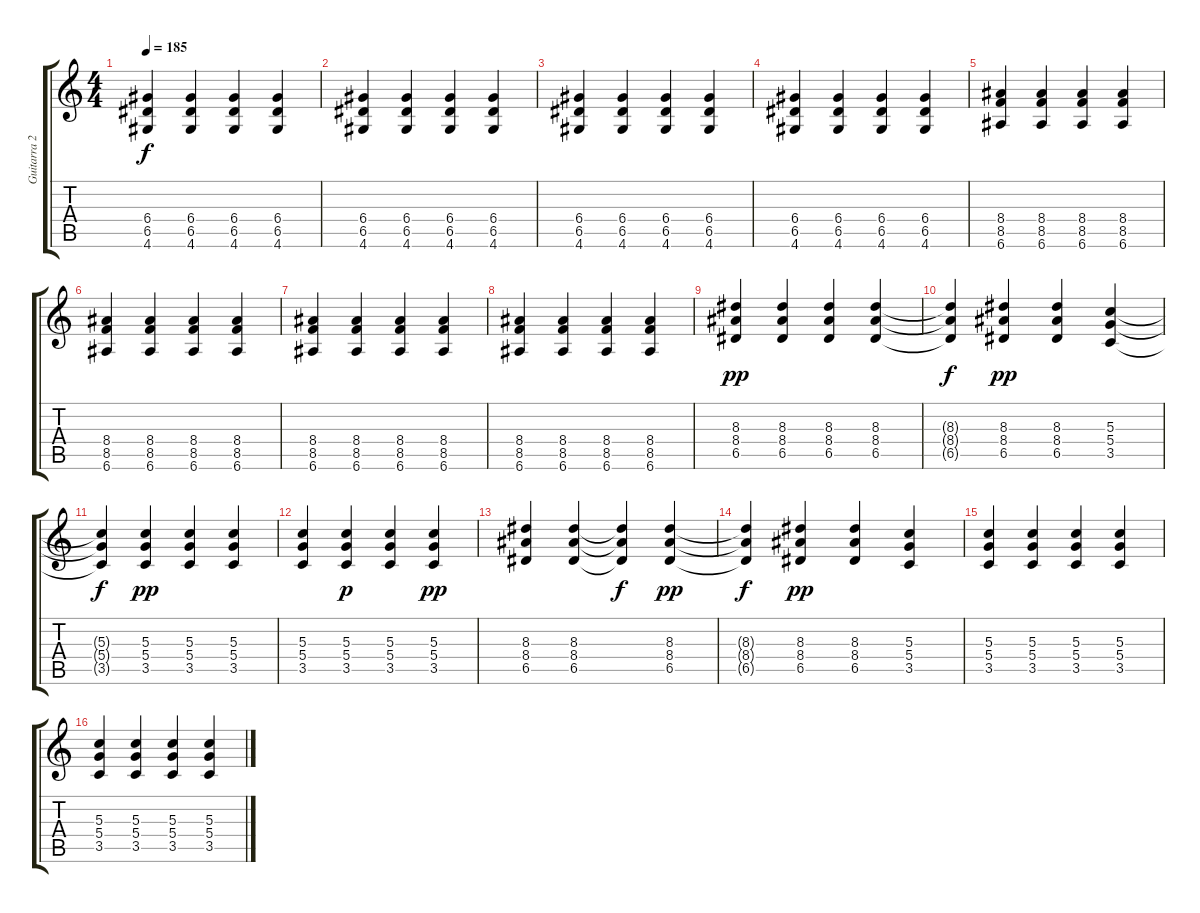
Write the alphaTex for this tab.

\track ("Guitarra 2" "Guitarra 2") {instrument overdrivenguitar}
\staff {score tabs}
\tuning (E4 B3 G3 D3 A2 E2) {hide}
\ts (4 4)
\tempo 185
\clef g2
\ks c
(6.4 6.5 4.6).4{dy f} (6.4 6.5 4.6).4 (6.4 6.5 4.6).4 (6.4 6.5 4.6).4 |
(6.4 6.5 4.6).4 (6.4 6.5 4.6).4 (6.4 6.5 4.6).4 (6.4 6.5 4.6).4 |
(6.4 6.5 4.6).4 (6.4 6.5 4.6).4 (6.4 6.5 4.6).4 (6.4 6.5 4.6).4 |
(6.4 6.5 4.6).4 (6.4 6.5 4.6).4 (6.4 6.5 4.6).4 (6.4 6.5 4.6).4 |
(8.4 8.5 6.6).4 (8.4 8.5 6.6).4 (8.4 8.5 6.6).4 (8.4 8.5 6.6).4 |
(8.4 8.5 6.6).4 (8.4 8.5 6.6).4 (8.4 8.5 6.6).4 (8.4 8.5 6.6).4 |
(8.4 8.5 6.6).4 (8.4 8.5 6.6).4 (8.4 8.5 6.6).4 (8.4 8.5 6.6).4 |
(8.4 8.5 6.6).4 (8.4 8.5 6.6).4 (8.4 8.5 6.6).4 (8.4 8.5 6.6).4 |
(8.3 8.4 6.5).4{dy pp} (8.3 8.4 6.5).4 (8.3 8.4 6.5).4 (8.3 8.4 6.5).4 |
(8.3{t} 8.4{t} 6.5{t}).4{dy f} (8.3 8.4 6.5).4{dy pp} (8.3 8.4 6.5).4 (5.3 5.4 3.5).4 |
(5.3{t} 5.4{t} 3.5{t}).4{dy f} (5.3 5.4 3.5).4{dy pp} (5.3 5.4 3.5).4 (5.3 5.4 3.5).4 |
(5.3 5.4 3.5).4 (5.3 5.4 3.5).4{dy p} (5.3 5.4 3.5).4 (5.3 5.4 3.5).4{dy pp} |
(8.3 8.4 6.5).4 (8.3 8.4 6.5).4 (8.3{t} 8.4{t} 6.5{t}).4{dy f} (8.3 8.4 6.5).4{dy pp} |
(8.3{t} 8.4{t} 6.5{t}).4{dy f} (8.3 8.4 6.5).4{dy pp} (8.3 8.4 6.5).4 (5.3 5.4 3.5).4 |
(5.3 5.4 3.5).4 (5.3 5.4 3.5).4 (5.3 5.4 3.5).4 (5.3 5.4 3.5).4 |
(5.3 5.4 3.5).4 (5.3 5.4 3.5).4 (5.3 5.4 3.5).4 (5.3 5.4 3.5).4
